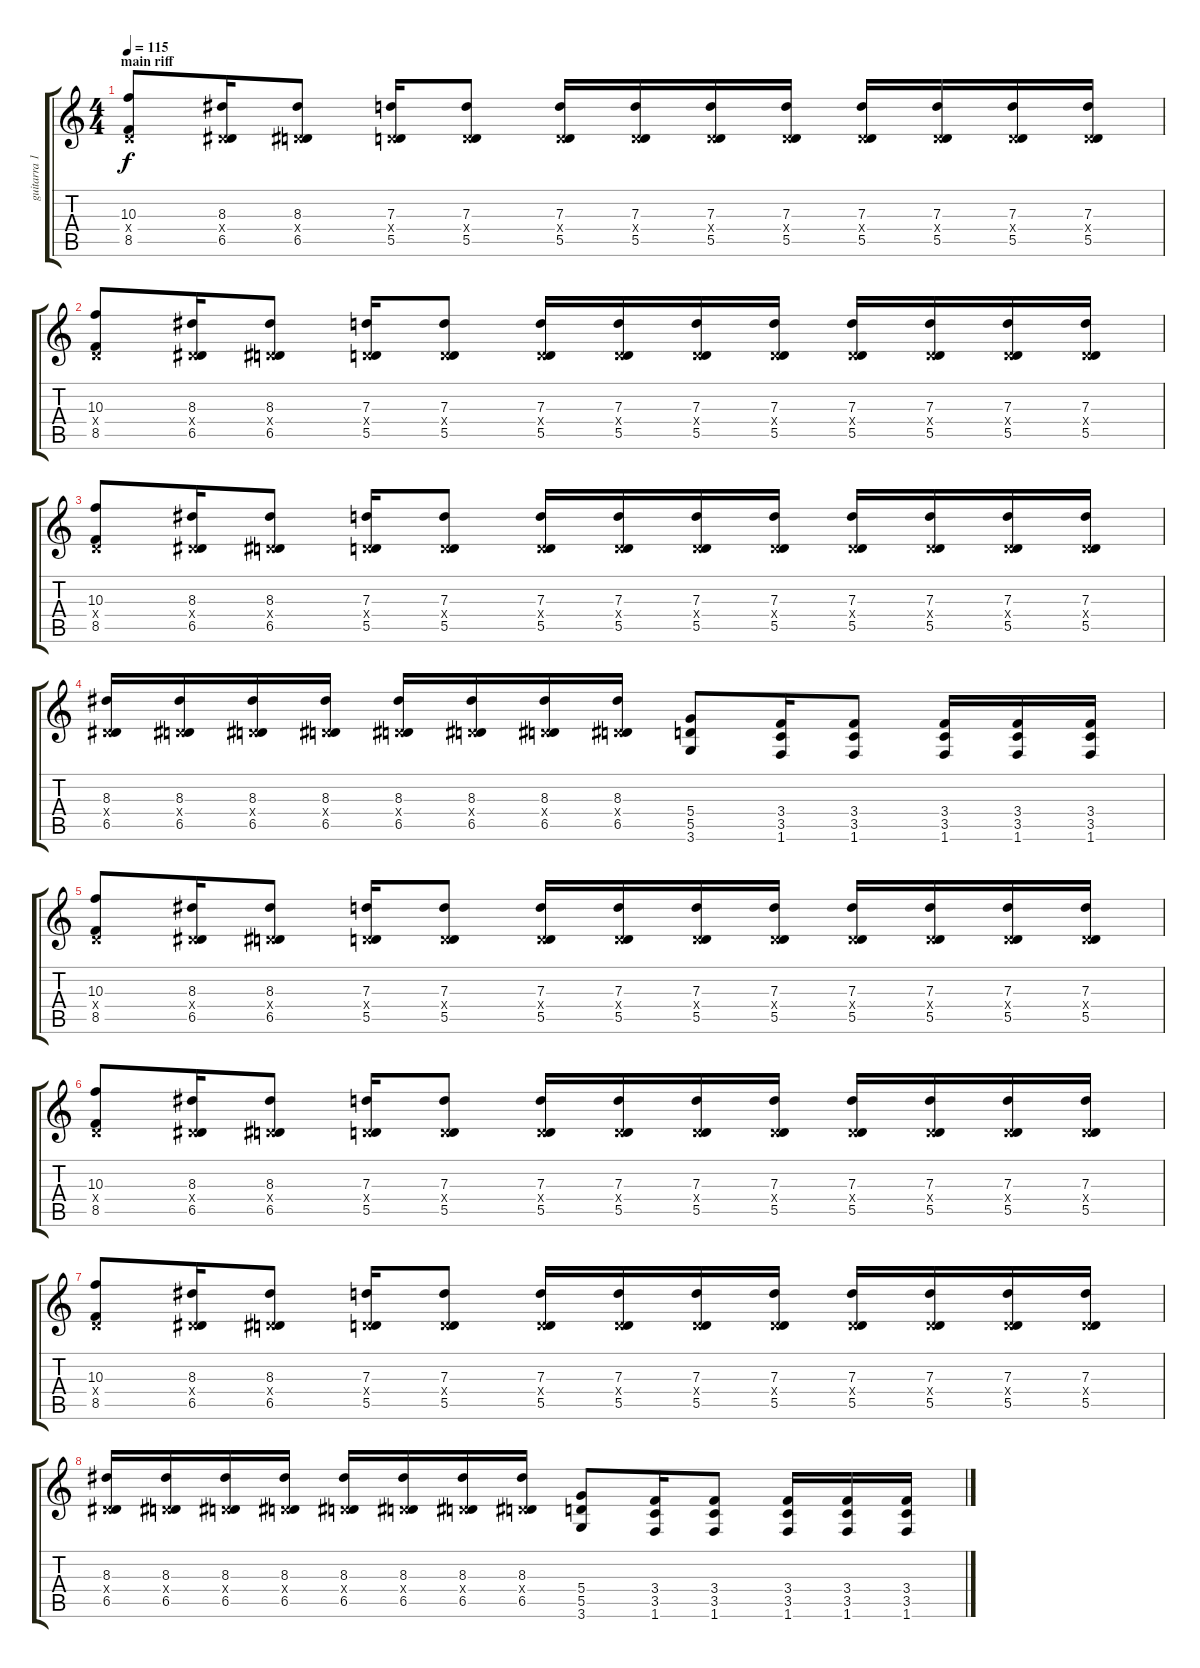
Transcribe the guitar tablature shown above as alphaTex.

\track ("guitarra 1" "guitarra 1") {instrument distortionguitar}
\staff {score tabs}
\tuning (E4 B3 G3 D3 A2 E2) {hide}
\ts (4 4)
\section ("" "main riff")
\tempo 115
\clef g2
\ks c
(10.3 0.4{x} 8.5).8{dy f} (8.3 0.4{x} 6.5).16 (8.3 0.4{x} 6.5).8 (7.3 0.4{x} 5.5).16 (7.3 0.4{x} 5.5).8 (7.3 0.4{x} 5.5).16 (7.3 0.4{x} 5.5).16 (7.3 0.4{x} 5.5).16 (7.3 0.4{x} 5.5).16 (7.3 0.4{x} 5.5).16 (7.3 0.4{x} 5.5).16 (7.3 0.4{x} 5.5).16 (7.3 0.4{x} 5.5).16 |
(10.3 0.4{x} 8.5).8 (8.3 0.4{x} 6.5).16 (8.3 0.4{x} 6.5).8 (7.3 0.4{x} 5.5).16 (7.3 0.4{x} 5.5).8 (7.3 0.4{x} 5.5).16 (7.3 0.4{x} 5.5).16 (7.3 0.4{x} 5.5).16 (7.3 0.4{x} 5.5).16 (7.3 0.4{x} 5.5).16 (7.3 0.4{x} 5.5).16 (7.3 0.4{x} 5.5).16 (7.3 0.4{x} 5.5).16 |
(10.3 0.4{x} 8.5).8 (8.3 0.4{x} 6.5).16 (8.3 0.4{x} 6.5).8 (7.3 0.4{x} 5.5).16 (7.3 0.4{x} 5.5).8 (7.3 0.4{x} 5.5).16 (7.3 0.4{x} 5.5).16 (7.3 0.4{x} 5.5).16 (7.3 0.4{x} 5.5).16 (7.3 0.4{x} 5.5).16 (7.3 0.4{x} 5.5).16 (7.3 0.4{x} 5.5).16 (7.3 0.4{x} 5.5).16 |
(8.3 0.4{x} 6.5).16 (8.3 0.4{x} 6.5).16 (8.3 0.4{x} 6.5).16 (8.3 0.4{x} 6.5).16 (8.3 0.4{x} 6.5).16 (8.3 0.4{x} 6.5).16 (8.3 0.4{x} 6.5).16 (8.3 0.4{x} 6.5).16 (5.4 5.5 3.6).8 (3.4 3.5 1.6).16 (3.4 3.5 1.6).8 (3.4 3.5 1.6).16 (3.4 3.5 1.6).16 (3.4 3.5 1.6).16 |
(10.3 0.4{x} 8.5).8 (8.3 0.4{x} 6.5).16 (8.3 0.4{x} 6.5).8 (7.3 0.4{x} 5.5).16 (7.3 0.4{x} 5.5).8 (7.3 0.4{x} 5.5).16 (7.3 0.4{x} 5.5).16 (7.3 0.4{x} 5.5).16 (7.3 0.4{x} 5.5).16 (7.3 0.4{x} 5.5).16 (7.3 0.4{x} 5.5).16 (7.3 0.4{x} 5.5).16 (7.3 0.4{x} 5.5).16 |
(10.3 0.4{x} 8.5).8 (8.3 0.4{x} 6.5).16 (8.3 0.4{x} 6.5).8 (7.3 0.4{x} 5.5).16 (7.3 0.4{x} 5.5).8 (7.3 0.4{x} 5.5).16 (7.3 0.4{x} 5.5).16 (7.3 0.4{x} 5.5).16 (7.3 0.4{x} 5.5).16 (7.3 0.4{x} 5.5).16 (7.3 0.4{x} 5.5).16 (7.3 0.4{x} 5.5).16 (7.3 0.4{x} 5.5).16 |
(10.3 0.4{x} 8.5).8 (8.3 0.4{x} 6.5).16 (8.3 0.4{x} 6.5).8 (7.3 0.4{x} 5.5).16 (7.3 0.4{x} 5.5).8 (7.3 0.4{x} 5.5).16 (7.3 0.4{x} 5.5).16 (7.3 0.4{x} 5.5).16 (7.3 0.4{x} 5.5).16 (7.3 0.4{x} 5.5).16 (7.3 0.4{x} 5.5).16 (7.3 0.4{x} 5.5).16 (7.3 0.4{x} 5.5).16 |
(8.3 0.4{x} 6.5).16 (8.3 0.4{x} 6.5).16 (8.3 0.4{x} 6.5).16 (8.3 0.4{x} 6.5).16 (8.3 0.4{x} 6.5).16 (8.3 0.4{x} 6.5).16 (8.3 0.4{x} 6.5).16 (8.3 0.4{x} 6.5).16 (5.4 5.5 3.6).8 (3.4 3.5 1.6).16 (3.4 3.5 1.6).8 (3.4 3.5 1.6).16 (3.4 3.5 1.6).16 (3.4 3.5 1.6).16
